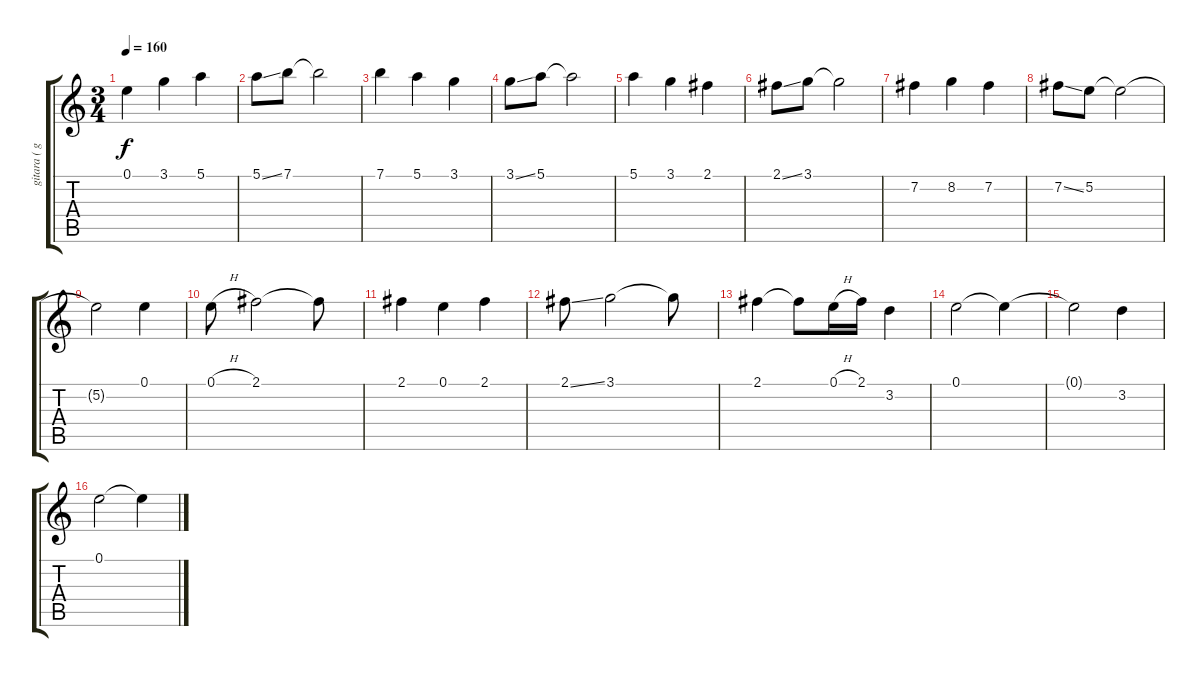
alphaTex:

\track ("gitara ( guitar )" "gitara ( g") {instrument overdrivenguitar}
\staff {score tabs}
\tuning (E4 B3 G3 D3 A2 E2) {hide}
\ts (3 4)
\tempo 160
\clef g2
\ks c
0.1.4{dy f} 3.1.4 5.1.4 |
5.1{ss}.8 7.1.8 7.1{t}.2 |
7.1.4 5.1.4 3.1.4 |
3.1{ss}.8 5.1.8 5.1{t}.2 |
5.1.4 3.1.4 2.1.4 |
2.1{ss}.8 3.1.8 3.1{t}.2 |
7.2.4 8.2.4 7.2.4 |
7.2{ss}.8 5.2.8 5.2{t}.2 |
5.2{t}.2 0.1.4 |
0.1{h}.8 2.1.2 2.1{t}.8 |
2.1.4 0.1.4 2.1.4 |
2.1{ss}.8 3.1.2 3.1{t}.8 |
2.1.4 2.1{t}.8 0.1{h}.16 2.1.16 3.2.4 |
0.1.2 0.1{t}.4 |
0.1{t}.2 3.2.4 |
0.1.2 0.1{t}.4
